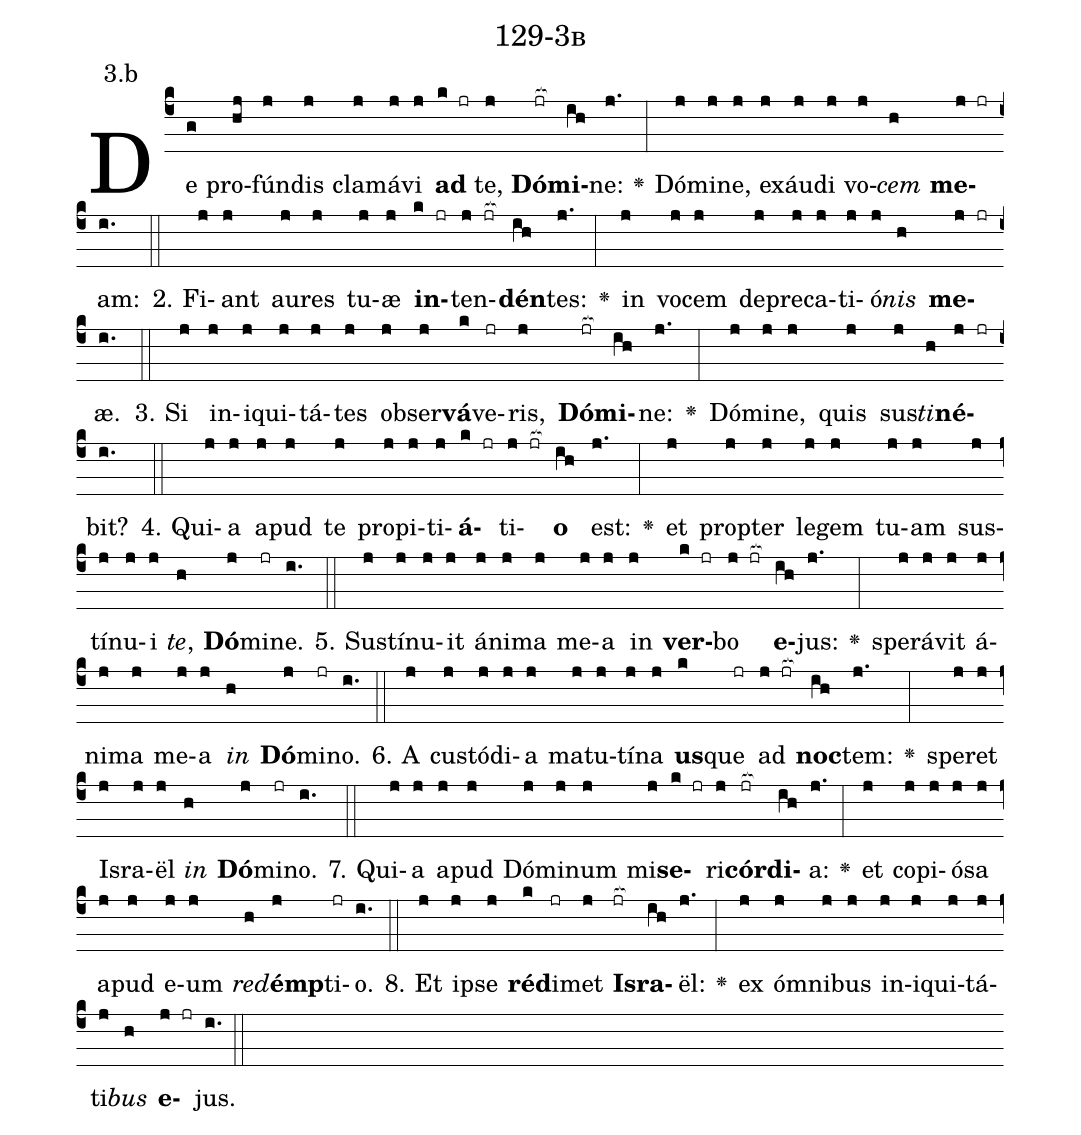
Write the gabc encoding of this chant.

name: 129-3b;
annotation: 3.b;
%%
(c4)De(g) pro(hj)fún(j)dis(j) cla(j)má(j)vi(j) <b>ad</b>(k jr) te,(j) <b>Dó</b>(jr[ocb:1{])<b>mi</b>(ih[ocb:0}])ne:(j.) <v>\greheightstar</v>(:) Dó(j)mi(j)ne,(j) ex(j)áu(j)di(j) vo(j)<i>cem</i>(h) <b>me</b>(j jr)am:(i.) (::)
2. Fi(j)ant(j) au(j)res(j) tu(j)æ(j) <b>in</b>(k jr)ten(j jr[ocb:1{])<b>dén</b>(ih[ocb:0}])tes:(j.) <v>\greheightstar</v>(:) in(j) vo(j)cem(j) de(j)pre(j)ca(j)ti(j)ó(j)<i>nis</i>(h) <b>me</b>(j jr)æ.(i.) (::)
3. Si(j) in(j)i(j)qui(j)tá(j)tes(j) ob(j)ser(j)<b>vá</b>(k)ve(jr)ris,(j) <b>Dó</b>(jr[ocb:1{])<b>mi</b>(ih[ocb:0}])ne:(j.) <v>\greheightstar</v>(:) Dó(j)mi(j)ne,(j) quis(j) sus(j)<i>ti</i>(h)<b>né</b>(j jr)bit?(i.) (::)
4. Qui(j)a(j) a(j)pud(j) te(j) pro(j)pi(j)ti(j)<b>á</b>(k jr)ti(j jr[ocb:1{])<b>o</b>(ih[ocb:0}]) est:(j.) <v>\greheightstar</v>(:) et(j) prop(j)ter(j) le(j)gem(j) tu(j)am(j) sus(j)tí(j)nu(j)i(j) <i>te</i>,(h) <b>Dó</b>(j)mi(jr)ne.(i.) (::)
5. Sus(j)tí(j)nu(j)it(j) á(j)ni(j)ma(j) me(j)a(j) in(j) <b>ver</b>(k jr)bo(j jr[ocb:1{]) <b>e</b>(ih[ocb:0}])jus:(j.) <v>\greheightstar</v>(:) spe(j)rá(j)vit(j) á(j)ni(j)ma(j) me(j)a(j) <i>in</i>(h) <b>Dó</b>(j)mi(jr)no.(i.) (::)
6. A(j) cus(j)tó(j)di(j)a(j) ma(j)tu(j)tí(j)na(j) <b>us</b>(k)que(jr) ad(j jr[ocb:1{]) <b>noc</b>(ih[ocb:0}])tem:(j.) <v>\greheightstar</v>(:) spe(j)ret(j) Is(j)ra(j)ël(j) <i>in</i>(h) <b>Dó</b>(j)mi(jr)no.(i.) (::)
7. Qui(j)a(j) a(j)pud(j) Dó(j)mi(j)num(j) mi(j)<b>se</b>(k jr)ri(j)<b>cór</b>(jr[ocb:1{])<b>di</b>(ih[ocb:0}])a:(j.) <v>\greheightstar</v>(:) et(j) co(j)pi(j)ó(j)sa(j) a(j)pud(j) e(j)um(j) <i>red</i>(h)<b>émp</b>(j)ti(jr)o.(i.) (::)
8. Et(j) ip(j)se(j) <b>réd</b>(k)i(jr)met(j) <b>Is</b>(jr[ocb:1{])<b>ra</b>(ih[ocb:0}])ël:(j.) <v>\greheightstar</v>(:) ex(j) óm(j)ni(j)bus(j) in(j)i(j)qui(j)tá(j)ti(j)<i>bus</i>(h) <b>e</b>(j jr)jus.(i.) (::)
